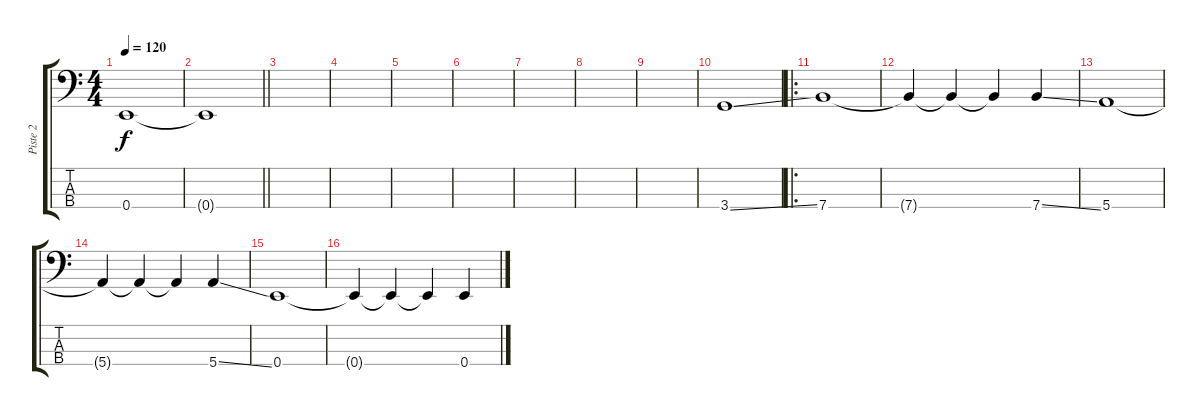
\track ("Piste 2" "Piste 2") {instrument electricbassfinger}
\staff {score tabs}
\tuning (G2 D2 A1 E1) {hide}
\ts (4 4)
\tempo 120
\clef f4
\ks c
0.4.1{dy f} |
\barLineRight lightlight
0.4{t}.1 |
|
|
|
|
|
|
|
3.4{ss}.1 |
\ro
7.4.1 |
7.4{t}.4 7.4{t}.4 7.4{t}.4 7.4{ss}.4 |
5.4.1 |
5.4{t}.4 5.4{t}.4 5.4{t}.4 5.4{ss}.4 |
0.4.1 |
0.4{t}.4 0.4{t}.4 0.4{t}.4 0.4{ss}.4
